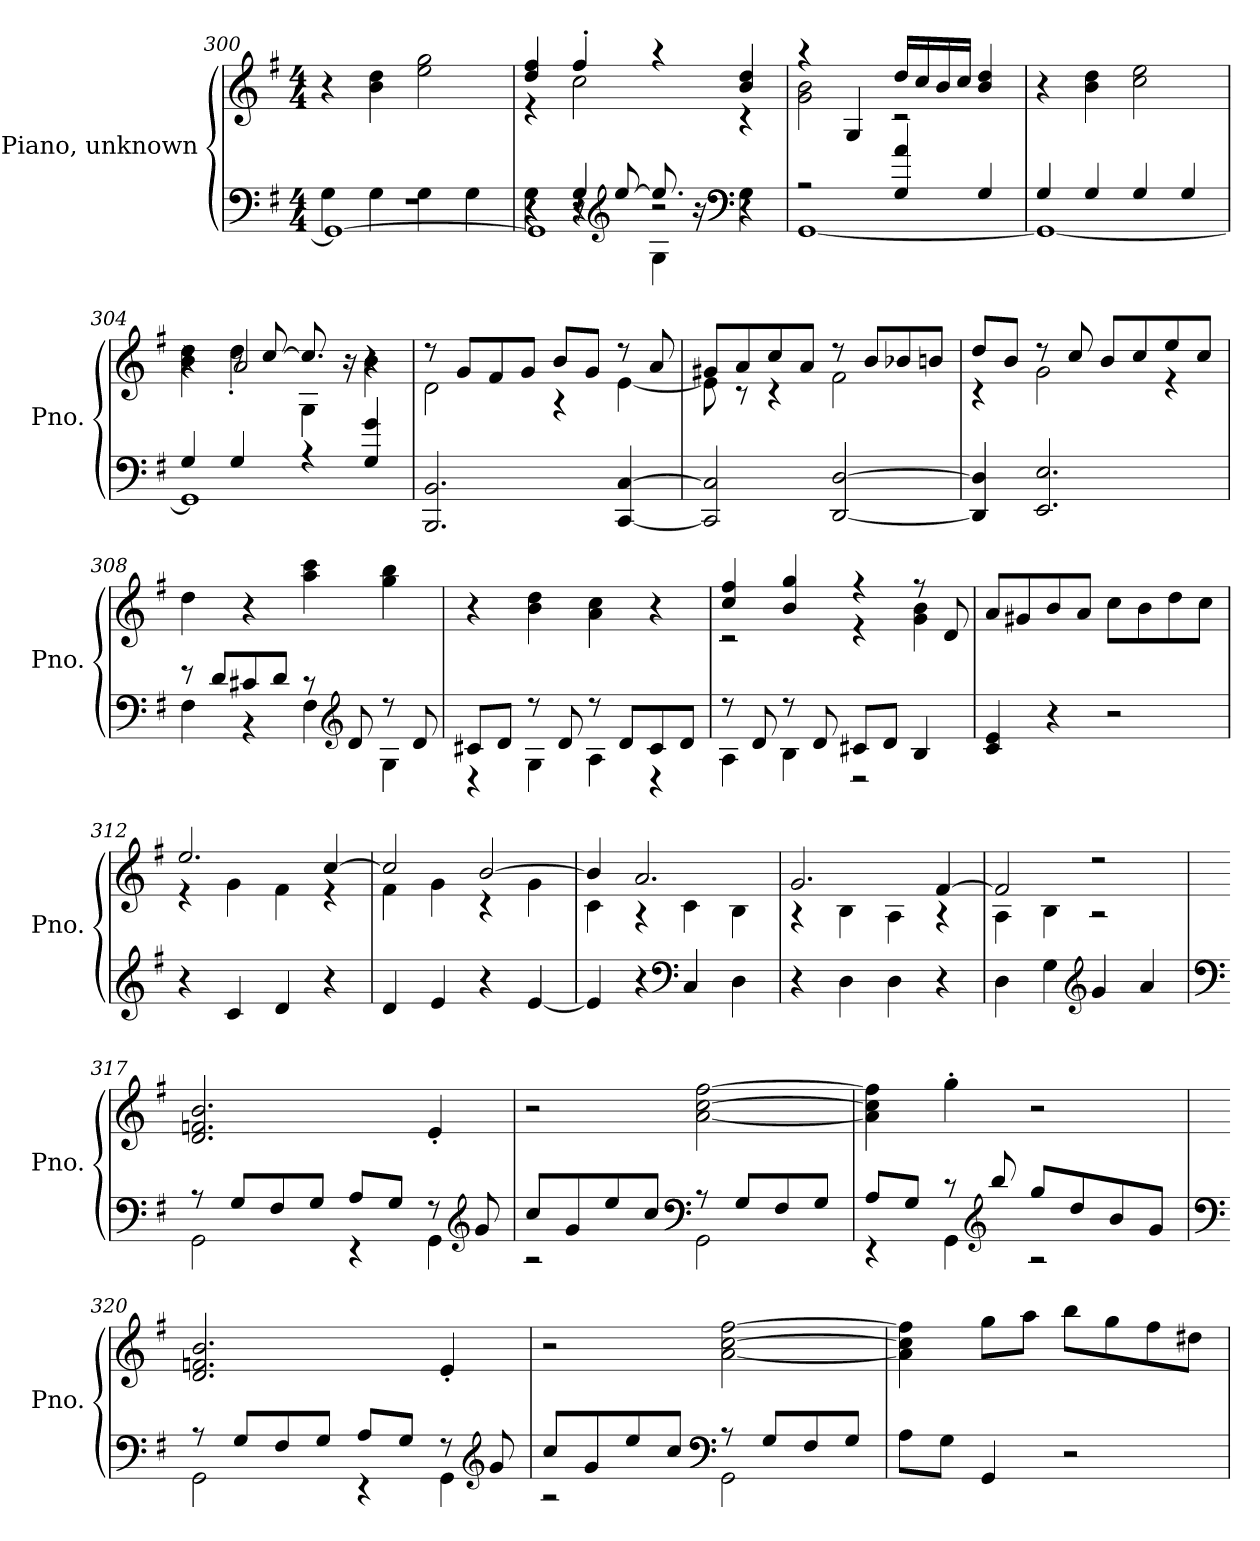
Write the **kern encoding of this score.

**kern	**kern
*part1	*part1
*staff2	*staff1
*I"Piano, unknown	*
*I'Pno.	*
*clefF4	*clefG2
*k[f#]	*k[f#]
*M4/4	*M4/4
=300	=300
*^	*
*	*^	*
1r	4G\	1GG_	4r
.	4G\	.	4b\ 4dd\
.	4G\	.	2ee\ 2gg\
.	4G\	.	.
=301	=301	=301	=301
*	*	*^	*^
4r	4G\	4r	1GG]	4dd/ 4ff#/	4r
8r	4r	4G/	.	4ff#'/	2cc\
*clefG2	*	*	*	*	*
[8ee/	.	.	.	.	.
8.ee/]	4G\	2r	.	4r	.
16r	.	.	.	.	.
*clefF4	*	*	*	*	*
4r	4G\	.	.	4b/ 4dd/	4r
*	*v	*v	*v	*	*
=302	=302	=302	=302
2r	[1GG	4r	2g\ 2b\
.	.	4G/	.
4G/ 4a/	.	16dd/LL	2r
.	.	16cc/	.
.	.	16b/	.
.	.	16cc/JJ	.
4G/	.	4b/ 4dd/	.
*	*	*v	*v
=303	=303	=303
4G/	1GG_	4r
4G/	.	4b\ 4dd\
4G/	.	2cc\ 2ee\
4G/	.	.
!!LO:LB:g=z
=304	=304	=304
*	*	*^
*	*	*	*^
4G/	1GG]	4r	4b\ 4dd\	4r
4G/	.	8r	4dd'\	2a/
.	.	[8cc/	.	.
4r	.	8.cc/]	4G\	.
.	.	16r	.	.
4G/ 4g/	.	4r	4b\	4r
*v	*v	*	*	*
*	*	*v	*v
=305	=305	=305
2.BBB/ 2.BB/	8r	2d\
.	8g/L	.
.	8f#/	.
.	8g/J	.
.	8b/L	4r
.	8g/J	.
[4CC/ [4C/	8r	[4e\
.	8a/	.
=306	=306	=306
2CC/] 2C/]	8g#X/L	8e\]
.	8a/	8r
.	8cc/	4r
.	8a/J	.
[2DD/ [2D/	8r	2f#\
.	8b/L	.
.	8b-X/	.
.	8bn/J	.
=307	=307	=307
4DD/] 4D/]	8dd/L	4r
.	8b/J	.
2.EE/ 2.E/	8r	2g\
.	8cc/	.
.	8b/L	.
.	8cc/	.
.	8ee/	4r
.	8cc/J	.
*	*v	*v
!!LO:LB:g=z
=308	=308
*^	*
8r	4F#\	4dd\
8d/L	.	.
8c#X/	4r	4r
8d/J	.	.
8r	4F#\	4aa\ 4ccc\
*clefG2	*	*
8d/	.	.
8r	4G\	4gg\ 4bb\
8d/	.	.
=309	=309	=309
8c#X/L	4r	4r
8d/J	.	.
8r	4G\	4b\ 4dd\
8d/	.	.
8r	4A\	4a\ 4cc\
8d/L	.	.
8c#/	4r	4r
8d/J	.	.
=310	=310	=310
*	*	*^
8r	4A\	4cc/ 4ff#/	2r
8d/	.	.	.
8r	4B\	4b/ 4gg/	.
8d/	.	.	.
8c#X/L	2r	4r	4r
8d/J	.	.	.
4B/	.	8r	4g\ 4b\
.	.	8d/	.
*v	*v	*	*
*	*v	*v
=311	=311
4c/ 4e/	8a/L
.	8g#X/
4r	8b/
.	8a/J
2r	8cc\L
.	8b\
.	8dd\
.	8cc\J
!!LO:LB:g=z
=312	=312
*	*^
4r	2.ee/	4r
4c/	.	4g\
4d/	.	4f#\
4r	[4cc/	4r
=313	=313	=313
4d/	2cc/]	4f#\
4e/	.	4g\
4r	[2b/	4r
[4e/	.	4g\
=314	=314	=314
4e/]	4b/]	4c\
4r	2.a/	4r
*clefF4	*	*
4C/	.	4c\
4D\	.	4B\
=315	=315	=315
4r	2.g/	4r
4D\	.	4B\
4D\	.	4A\
4r	[4f#/	4r
=316	=316	=316
4D\	2f#/]	4A\
4G\	.	4B\
*clefG2	*	*
4g/	2r	2r
4a/	.	.
*	*v	*v
=317	=317
*clefF4	*
*^	*
8r	2GG\	2.d/ 2.fn/ 2.b/
8G/L	.	.
8F#/	.	.
8G/J	.	.
8A/L	4r	.
8G/J	.	.
8r	4GG\	4e'/
*clefG2	*	*
8g/	.	.
!!LO:LB:g=z
=318	=318	=318
8cc/L	2r	2r
8g/	.	.
8ee/	.	.
8cc/J	.	.
*clefF4	*	*
8r	2GG\	[2a\ [2cc\ [2ff#\
8G/L	.	.
8F#/	.	.
8G/J	.	.
=319	=319	=319
8A/L	4r	4a\] 4cc\] 4ff#\]
8G/J	.	.
8r	4GG\	4gg'\
*clefG2	*	*
8bb/	.	.
8gg/L	2r	2r
8dd/	.	.
8b/	.	.
8g/J	.	.
=320	=320	=320
*clefF4	*	*
8r	2GG\	2.d/ 2.fn/ 2.b/
8G/L	.	.
8F#/	.	.
8G/J	.	.
8A/L	4r	.
8G/J	.	.
8r	4GG\	4e'/
*clefG2	*	*
8g/	.	.
=321	=321	=321
8cc/L	2r	2r
8g/	.	.
8ee/	.	.
8cc/J	.	.
*clefF4	*	*
8r	2GG\	[2a\ [2cc\ [2ff#\
8G/L	.	.
8F#/	.	.
8G/J	.	.
*v	*v	*
!!LO:LB:g=z
=322	=322
8A\L	4a\] 4cc\] 4ff#\]
8G\J	.
4GG/	8gg\L
.	8aa\J
2r	8bb\L
.	8gg\
.	8ff#\
.	8dd#X\J
=	=
*-	*-
